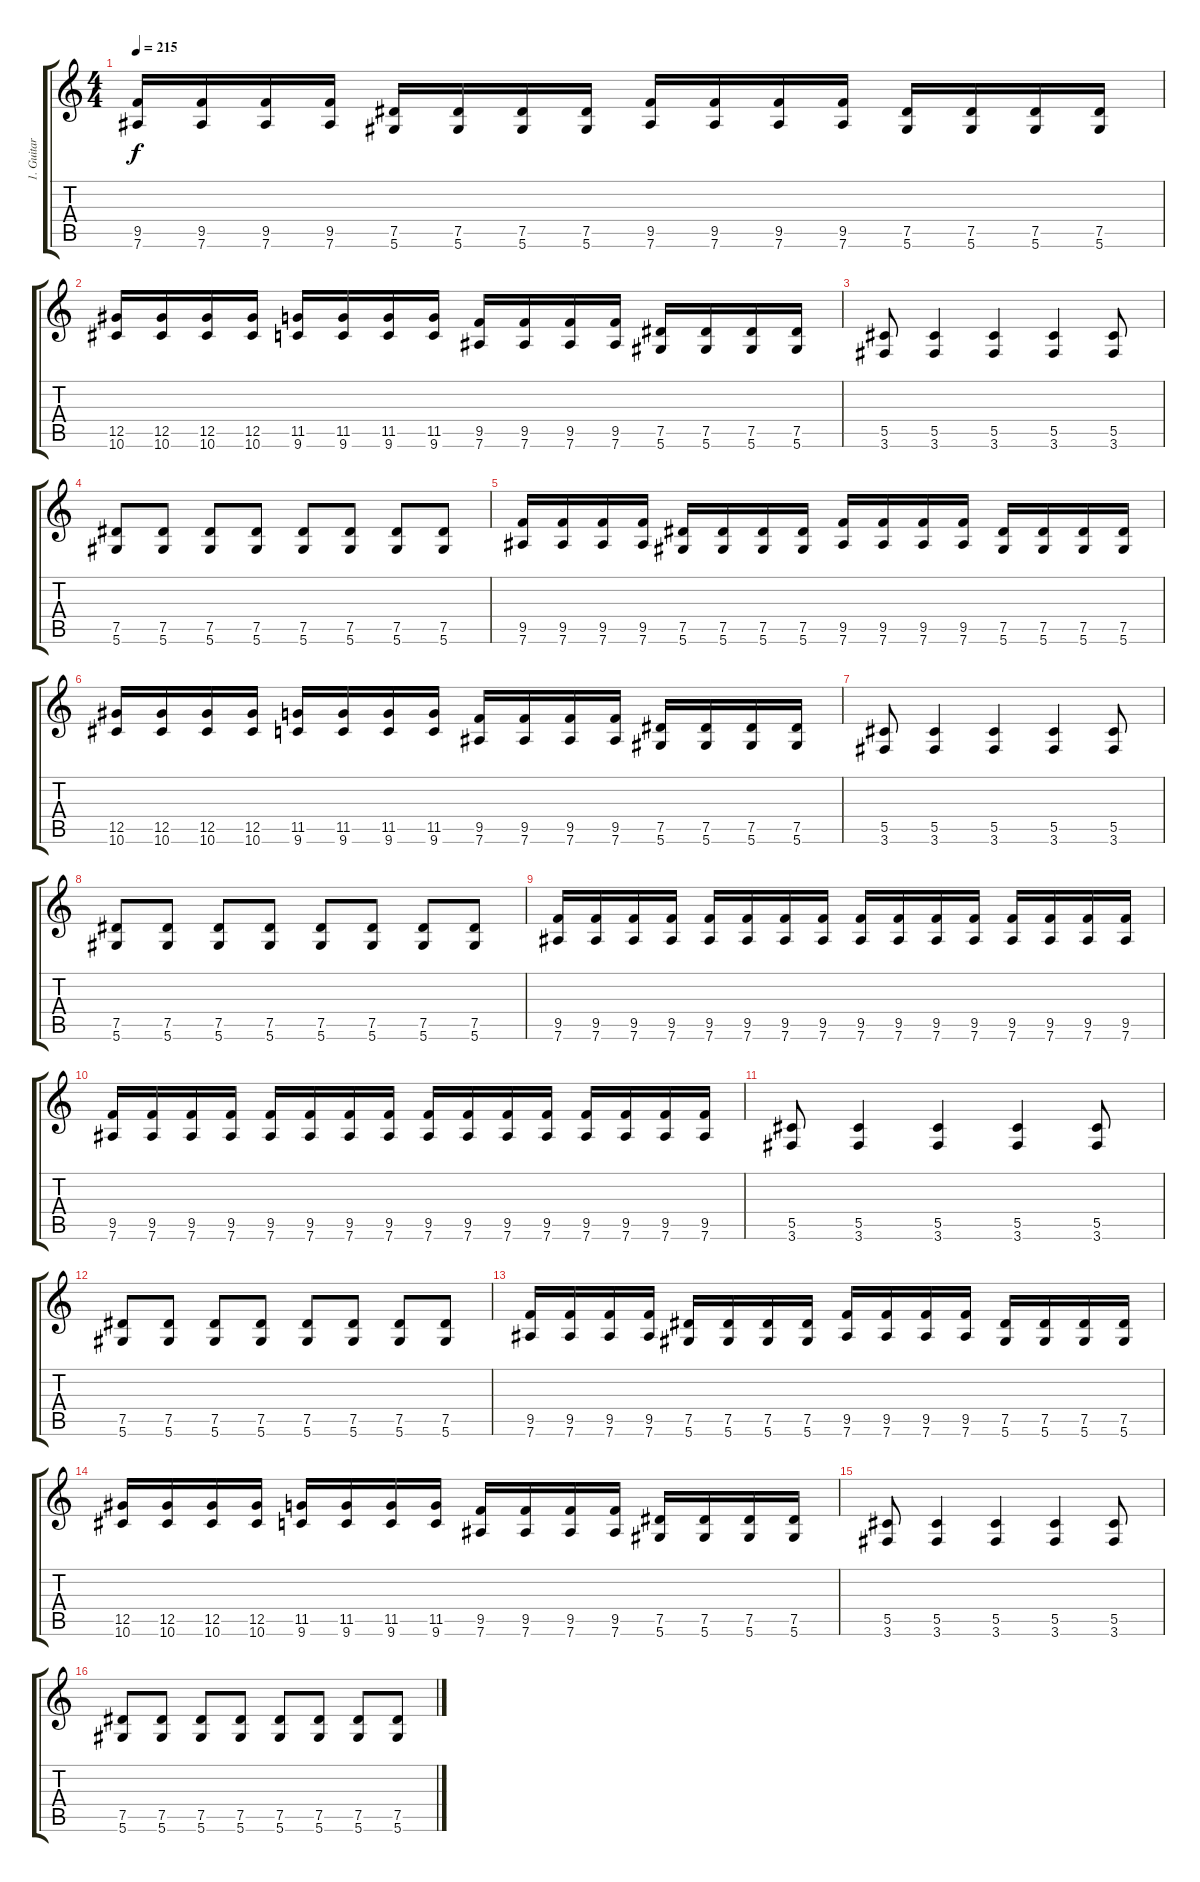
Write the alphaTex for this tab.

\track ("1. Guitar" "1. Guitar") {instrument overdrivenguitar}
\staff {score tabs}
\tuning (Eb4 Bb3 Gb3 Db3 Ab2 Eb2) {hide}
\ts (4 4)
\tempo 215
\clef g2
\ks c
(9.5 7.6).16{dy f} (9.5 7.6).16 (9.5 7.6).16 (9.5 7.6).16 (7.5 5.6).16 (7.5 5.6).16 (7.5 5.6).16 (7.5 5.6).16 (9.5 7.6).16 (9.5 7.6).16 (9.5 7.6).16 (9.5 7.6).16 (7.5 5.6).16 (7.5 5.6).16 (7.5 5.6).16 (7.5 5.6).16 |
(12.5 10.6).16 (12.5 10.6).16 (12.5 10.6).16 (12.5 10.6).16 (11.5 9.6).16 (11.5 9.6).16 (11.5 9.6).16 (11.5 9.6).16 (9.5 7.6).16 (9.5 7.6).16 (9.5 7.6).16 (9.5 7.6).16 (7.5 5.6).16 (7.5 5.6).16 (7.5 5.6).16 (7.5 5.6).16 |
(5.5 3.6).8 (5.5 3.6).4 (5.5 3.6).4 (5.5 3.6).4 (5.5 3.6).8 |
(7.5 5.6).8 (7.5 5.6).8 (7.5 5.6).8 (7.5 5.6).8 (7.5 5.6).8 (7.5 5.6).8 (7.5 5.6).8 (7.5 5.6).8 |
(9.5 7.6).16 (9.5 7.6).16 (9.5 7.6).16 (9.5 7.6).16 (7.5 5.6).16 (7.5 5.6).16 (7.5 5.6).16 (7.5 5.6).16 (9.5 7.6).16 (9.5 7.6).16 (9.5 7.6).16 (9.5 7.6).16 (7.5 5.6).16 (7.5 5.6).16 (7.5 5.6).16 (7.5 5.6).16 |
(12.5 10.6).16 (12.5 10.6).16 (12.5 10.6).16 (12.5 10.6).16 (11.5 9.6).16 (11.5 9.6).16 (11.5 9.6).16 (11.5 9.6).16 (9.5 7.6).16 (9.5 7.6).16 (9.5 7.6).16 (9.5 7.6).16 (7.5 5.6).16 (7.5 5.6).16 (7.5 5.6).16 (7.5 5.6).16 |
(5.5 3.6).8 (5.5 3.6).4 (5.5 3.6).4 (5.5 3.6).4 (5.5 3.6).8 |
(7.5 5.6).8 (7.5 5.6).8 (7.5 5.6).8 (7.5 5.6).8 (7.5 5.6).8 (7.5 5.6).8 (7.5 5.6).8 (7.5 5.6).8 |
(9.5 7.6).16 (9.5 7.6).16 (9.5 7.6).16 (9.5 7.6).16 (9.5 7.6).16 (9.5 7.6).16 (9.5 7.6).16 (9.5 7.6).16 (9.5 7.6).16 (9.5 7.6).16 (9.5 7.6).16 (9.5 7.6).16 (9.5 7.6).16 (9.5 7.6).16 (9.5 7.6).16 (9.5 7.6).16 |
(9.5 7.6).16 (9.5 7.6).16 (9.5 7.6).16 (9.5 7.6).16 (9.5 7.6).16 (9.5 7.6).16 (9.5 7.6).16 (9.5 7.6).16 (9.5 7.6).16 (9.5 7.6).16 (9.5 7.6).16 (9.5 7.6).16 (9.5 7.6).16 (9.5 7.6).16 (9.5 7.6).16 (9.5 7.6).16 |
(5.5 3.6).8 (5.5 3.6).4 (5.5 3.6).4 (5.5 3.6).4 (5.5 3.6).8 |
(7.5 5.6).8 (7.5 5.6).8 (7.5 5.6).8 (7.5 5.6).8 (7.5 5.6).8 (7.5 5.6).8 (7.5 5.6).8 (7.5 5.6).8 |
(9.5 7.6).16 (9.5 7.6).16 (9.5 7.6).16 (9.5 7.6).16 (7.5 5.6).16 (7.5 5.6).16 (7.5 5.6).16 (7.5 5.6).16 (9.5 7.6).16 (9.5 7.6).16 (9.5 7.6).16 (9.5 7.6).16 (7.5 5.6).16 (7.5 5.6).16 (7.5 5.6).16 (7.5 5.6).16 |
(12.5 10.6).16 (12.5 10.6).16 (12.5 10.6).16 (12.5 10.6).16 (11.5 9.6).16 (11.5 9.6).16 (11.5 9.6).16 (11.5 9.6).16 (9.5 7.6).16 (9.5 7.6).16 (9.5 7.6).16 (9.5 7.6).16 (7.5 5.6).16 (7.5 5.6).16 (7.5 5.6).16 (7.5 5.6).16 |
(5.5 3.6).8 (5.5 3.6).4 (5.5 3.6).4 (5.5 3.6).4 (5.5 3.6).8 |
(7.5 5.6).8 (7.5 5.6).8 (7.5 5.6).8 (7.5 5.6).8 (7.5 5.6).8 (7.5 5.6).8 (7.5 5.6).8 (7.5 5.6).8
